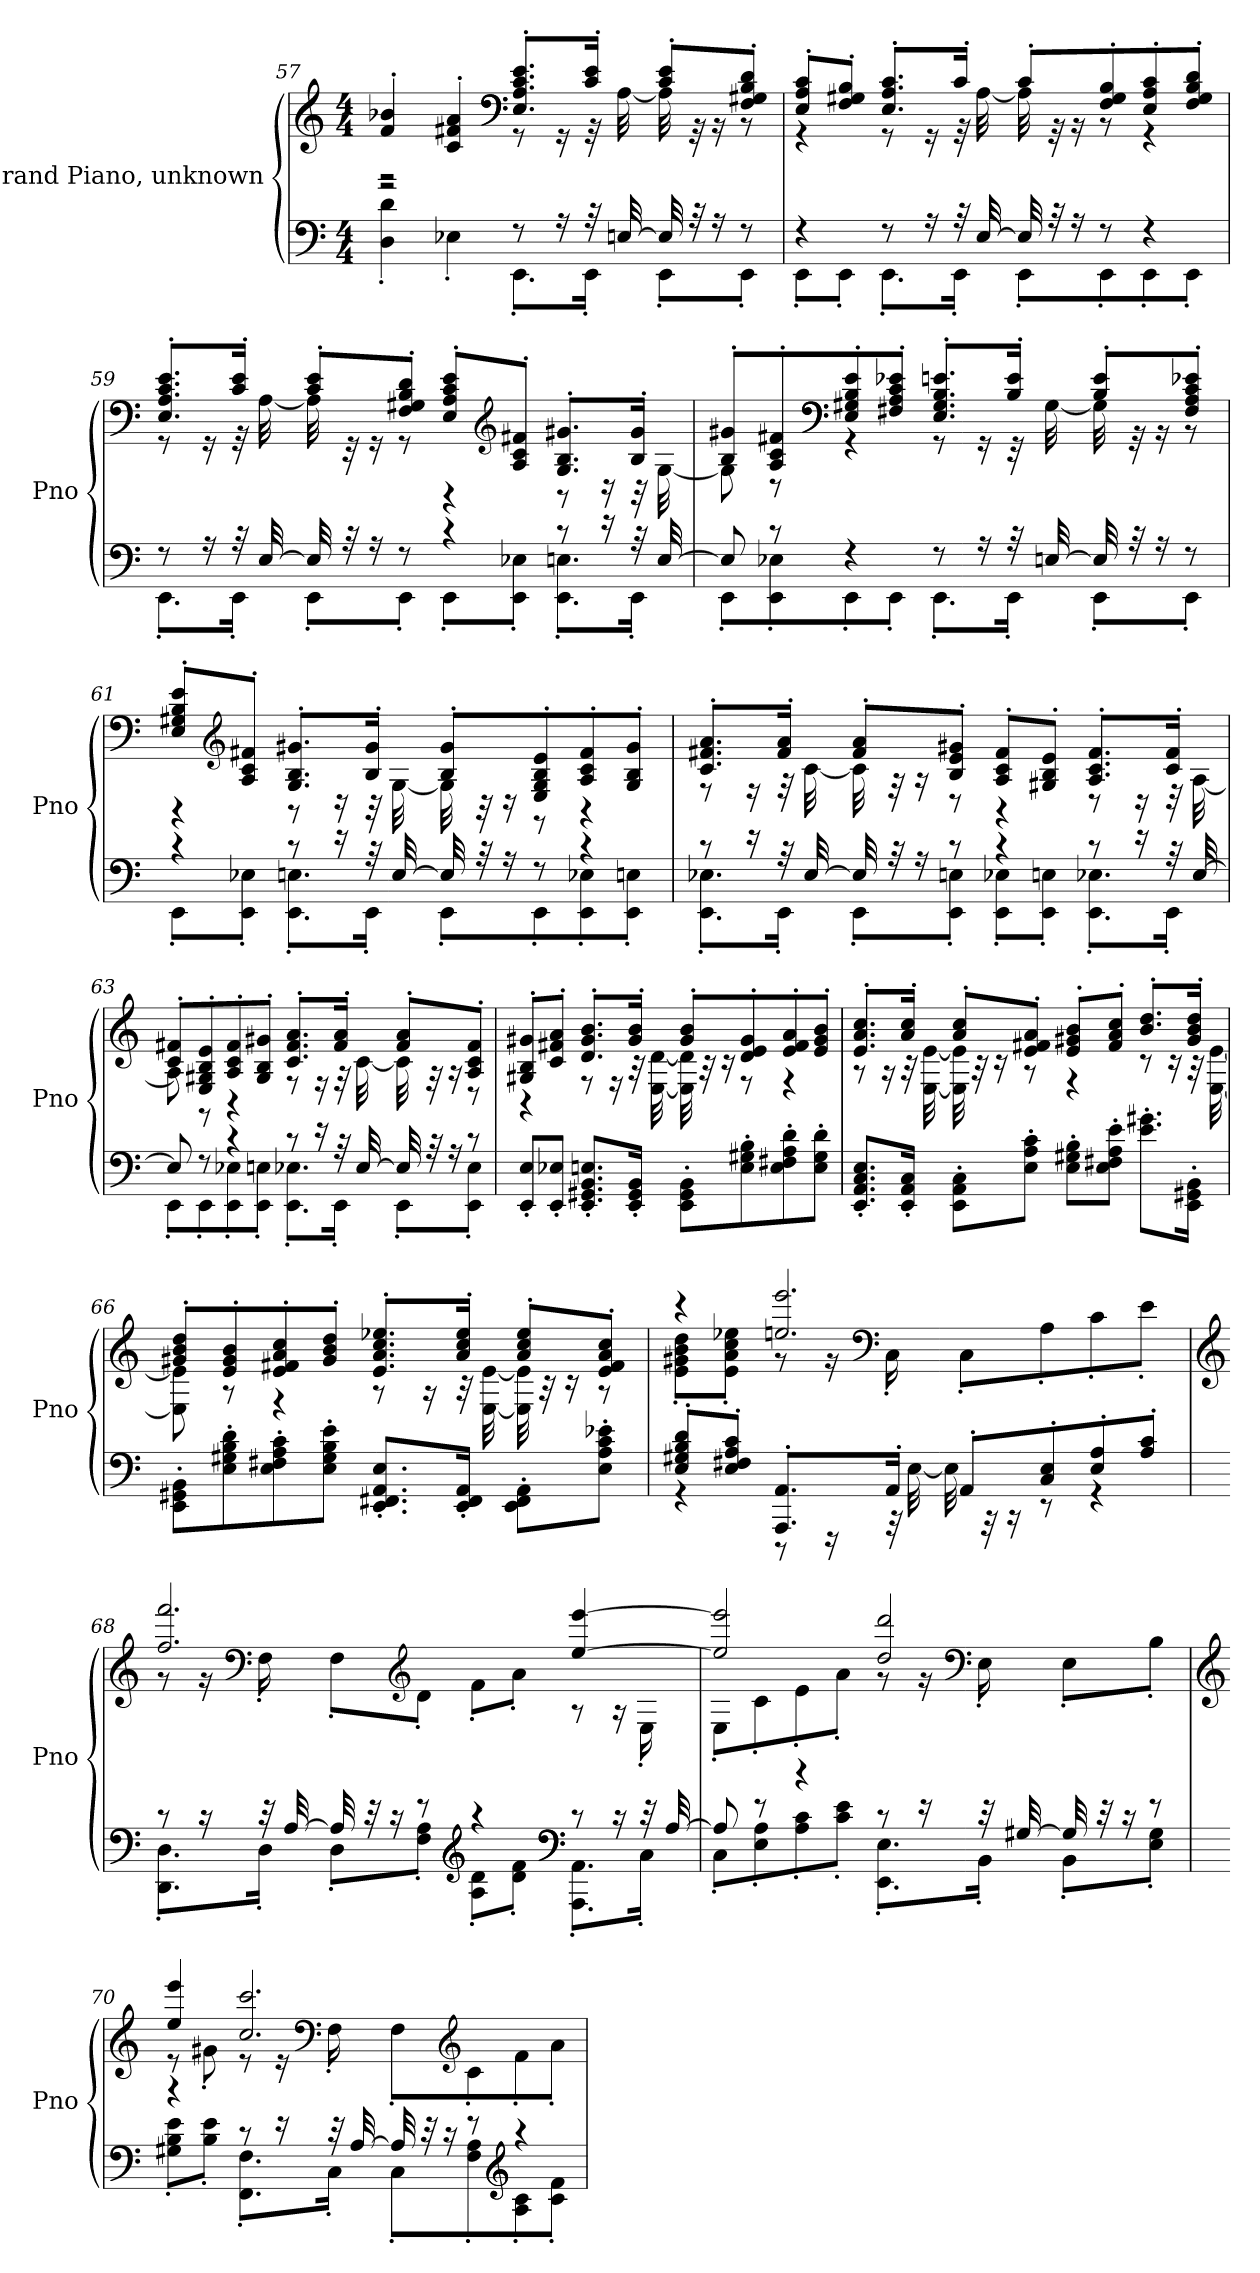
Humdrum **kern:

**kern	**kern
*part1	*part1
*staff2	*staff1
*I"Grand Piano, unknown	*
*I'Pno	*
!!LO:LB:g=z
*clefF4	*clefG2
*k[]	*k[]
*M4/4	*M4/4
=57	=57
*^	*^
2r	4D\' 4d\'	4f/' 4b-X/'	2r
.	4E-X'\	4c/' 4f#X/' 4a/'	.
*	*	*clefF4	*
8r	8.EE'\L	8.E/' 8.A/' 8.c/' 8.e/'L	8r
16r	.	.	16r
32r	16EE'\Jk	16c/' 16e/'Jk	32r
[32En/	.	.	[32A\
32E/]	8EE'\L	8c/' 8e/'L	32A\]
32r	.	.	32r
16r	.	.	16r
8r	8EE'\J	8F/' 8G#X/' 8B/' 8d/'J	8r
=58	=58	=58	=58
4r	8EE'\L	8E/' 8A/' 8c/'L	4r
.	8EE'\J	8F/' 8G#X/' 8B/'J	.
8r	8.EE'\L	8.E/' 8.A/' 8.c/'L	8r
16r	.	.	16r
32r	16EE'\Jk	16c'/Jk	32r
[32E/	.	.	[32A\
32E/]	8EE'\L	8c'/L	32A\]
32r	.	.	32r
16r	.	.	16r
8r	8EE'\	8F/' 8G#/' 8B/'	8r
4r	8EE'\	8E/' 8A/' 8c/'	4r
.	8EE'\J	8F/' 8G#/' 8B/' 8d/'J	.
!!LO:PB:g=z	!!
=59	=59	=59	=59
8r	8.EE'\L	8.E/' 8.A/' 8.c/' 8.e/'L	8r
16r	.	.	16r
32r	16EE'\Jk	16c/' 16e/'Jk	32r
[32E/	.	.	[32A\
32E/]	8EE'\L	8c/' 8e/'L	32A\]
32r	.	.	32r
16r	.	.	16r
8r	8EE'\J	8F/' 8G#X/' 8B/' 8d/'J	8r
4r	8EE'\L	8E/' 8A/' 8c/' 8e/'L	4r
*	*	*clefG2	*
.	8EE\' 8E-X\'J	8A/' 8c/' 8f#X/'J	.
8r	8.EE\' 8.En\'L	8.G#/' 8.B/' 8.g#X/'L	8r
16r	.	.	16r
32r	16EE'\Jk	16B/' 16g#/'Jk	32r
[32E/	.	.	[32G#\
=60	=60	=60	=60
8E/]	8EE'\L	8B/' 8g#X/'L	8G#\]
8r	8EE\' 8E-X\'	8A/' 8c/' 8f#X/'	8r
*	*	*clefF4	*
4r	8EE'\	8E/' 8G#X/' 8B/' 8e/'	4r
.	8EE'\J	8F#X/' 8A/' 8c/' 8e-X/'J	.
8r	8.EE'\L	8.E/' 8.G#/' 8.B/' 8.en/'L	8r
16r	.	.	16r
32r	16EE'\Jk	16B/' 16e/'Jk	32r
[32En/	.	.	[32G#\
32E/]	8EE'\L	8B/' 8e/'L	32G#\]
32r	.	.	32r
16r	.	.	16r
8r	8EE'\J	8F#/' 8A/' 8c/' 8e-X/'J	8r
!!LO:LB:g=z	!!
=61	=61	=61	=61
4r	8EE'\L	8E/' 8G#X/' 8B/' 8e/'L	4r
*	*	*clefG2	*
.	8EE\' 8E-X\'J	8A/' 8c/' 8f#X/'J	.
8r	8.EE\' 8.En\'L	8.G#/' 8.B/' 8.g#X/'L	8r
16r	.	.	16r
32r	16EE'\Jk	16B/' 16g#/'Jk	32r
[32E/	.	.	[32G#\
32E/]	8EE'\L	8B/' 8g#/'L	32G#\]
32r	.	.	32r
16r	.	.	16r
8r	8EE'\	8E/' 8G#/' 8B/' 8e/'	8r
4r	8EE\' 8E-X\'	8A/' 8c/' 8f#/'	4r
.	8EE\' 8En\'J	8G#/' 8B/' 8g#/'J	.
=62	=62	=62	=62
8r	8.EE\' 8.E-X\'L	8.c/' 8.f#X/' 8.a/'L	8r
16r	.	.	16r
32r	16EE'\Jk	16f#/' 16a/'Jk	32r
[32E-/	.	.	[32c\
32E-/]	8EE'\L	8f#/' 8a/'L	32c\]
32r	.	.	32r
16r	.	.	16r
8r	8EE\' 8En\'J	8B/' 8e/' 8g#X/'J	8r
4r	8EE\' 8E-X\'L	8A/' 8c/' 8f#/'L	4r
.	8EE\' 8En\'J	8G#X/' 8B/' 8e/'J	.
8r	8.EE\' 8.E-X\'L	8.A/' 8.c/' 8.f#/'L	8r
16r	.	.	16r
32r	16EE'\Jk	16c/' 16f#/'Jk	32r
[32E-/	.	.	[32A\
!!LO:LB:g=z	!!
=63	=63	=63	=63
8E-/]	8EE'\L	8c/' 8f#X/'L	8A\]
8r	8EE'\	8E/' 8G#X/' 8B/' 8e/'	8r
4r	8EE\' 8E-X\'	8A/' 8c/' 8f#/'	4r
.	8EE\' 8En\'J	8G#/' 8B/' 8g#X/'J	.
8r	8.EE\' 8.E-X\'L	8.c/' 8.f#/' 8.a/'L	8r
16r	.	.	16r
32r	16EE'\Jk	16f#/' 16a/'Jk	32r
[32E-/	.	.	[32c\
32E-/]	8EE'\L	8f#/' 8a/'L	32c\]
32r	.	.	32r
16r	.	.	16r
8r	8EE\' 8E-\'J	8A/' 8c/' 8f#/'J	8r
*v	*v	*	*
=64	=64	=64
8EE/' 8E/'L	8G#X/' 8B/' 8g#X/'L	4r
8EE/' 8E-X/'J	8c/' 8f#X/' 8a/'J	.
8.EE/' 8.GG#X/' 8.BB/' 8.En/'L	8.d/' 8.g#/' 8.b/'L	8r
.	.	16r
16EE/' 16GG#/' 16BB/'Jk	16g#/' 16b/'Jk	32r
.	.	[32E\ [32d\
8EE\' 8GG#\' 8BB\'L	8g#/' 8b/'L	32E\] 32d\]
.	.	32r
.	.	16r
8E\' 8G#X\' 8B\'	8d/' 8e/' 8g#/'	8r
8E\' 8F#X\' 8A\' 8d\'	8e/' 8f#/' 8a/'	4r
8E\' 8G#\' 8d\'J	8e/' 8g#/' 8b/'J	.
!!LO:LB:g=z	!!
=65	=65	=65
8.EE/' 8.AA/' 8.C/' 8.E/'L	8.e/' 8.a/' 8.cc/'L	8r
.	.	16r
16EE/' 16AA/' 16C/'Jk	16a/' 16cc/'Jk	32r
.	.	[32E\ [32e\
8EE\' 8AA\' 8C\'L	8a/' 8cc/'L	32E\] 32e\]
.	.	32r
.	.	16r
8E\' 8A\' 8c\'J	8e/' 8f#X/' 8a/'J	8r
8E\' 8G#X\' 8B\'L	8e/' 8g#X/' 8b/'L	4r
8E\' 8F#X\' 8A\' 8e\'J	8f#/' 8a/' 8cc/'J	.
8.e\' 8.g#X\'L	8.b/' 8.dd/'L	8r
.	.	16r
16EE\' 16GG#X\' 16BB\'Jk	16g#/' 16b/' 16dd/'Jk	32r
.	.	[32E\ [32e\
=66	=66	=66
8EE\' 8GG#X\' 8BB\'L	8g#X/' 8b/' 8dd/'L	8E\] 8e\]
8E\' 8G#X\' 8B\' 8d\'	8e/' 8g#/' 8b/'	8r
8E\' 8F#X\' 8A\' 8c\'	8e/' 8f#X/' 8a/' 8cc/'	4r
8E\' 8G#\' 8B\' 8e\'J	8g#/' 8b/' 8dd/'J	.
8.EE/' 8.FF#X/' 8.AA/' 8.E/'L	8.e/' 8.a/' 8.cc/' 8.ee-X/'L	8r
.	.	16r
16EE/' 16FF#/' 16AA/'Jk	16a/' 16cc/' 16ee-/'Jk	32r
.	.	[32E\ [32e\
8EE\' 8FF#\' 8AA\'L	8a/' 8cc/' 8ee-/'L	32E\] 32e\]
.	.	32r
.	.	16r
8E\' 8A\' 8c\' 8e-X\'J	8e/' 8f#/' 8a/' 8cc/'J	8r
!!LO:LB:g=z	!!
=67	=67	=67
*^	*	*
8E/' 8G#X/' 8B/' 8d/'L	4r	4r	8e\' 8g#X\' 8b\' 8dd\'L
8E/' 8F#X/' 8A/' 8c/'J	.	.	8e\' 8a\' 8cc\' 8ee-X\'J
8.AAA/' 8.AA/'L	8r	2.een/ 2.eee/	8r
.	16r	.	16r
*	*	*clefF4	*
16AA'/Jk	32r	.	16C'\
.	[32E\	.	.
8AA'/L	32E\]	.	8C'\L
.	32r	.	.
.	16r	.	.
8C/' 8E/'	8r	.	8A'\
8E/' 8A/'	4r	.	8c'\
8A/' 8c/'J	.	.	8e'\J
=68	=68	=68	=68
*	*	*clefG2	*
8r	8.DD\' 8.D\'L	2.ff/ 2.fff/	8r
16r	.	.	16r
*	*	*clefF4	*
32r	16D'\Jk	.	16F'\
[32A/	.	.	.
32A/]	8D'\L	.	8F'\L
32r	.	.	.
16r	.	.	.
*	*	*clefG2	*
8r	8F\' 8A\'J	.	8d'\J
*clefG2	*	*	*
4r	8A\' 8d\'L	.	8f'\L
.	8d\' 8f\'J	.	8a'\J
*clefF4	*	*	*
8r	8.AAA\' 8.AA\'L	[4ee/ [4eee/	8r
16r	.	.	16r
32r	16C'\Jk	.	16E'\
[32A/	.	.	.
!!LO:PB:g=z	!!
=69	=69	=69	=69
8A/]	8C'\L	2ee/] 2eee/]	8E'\L
8r	8E\' 8A\'	.	8c'\
4r	8A\' 8c\'	.	8e'\
.	8c\' 8e\'J	.	8a'\J
8r	8.EE\' 8.E\'L	2dd/ 2ddd/	8r
16r	.	.	16r
*	*	*clefF4	*
32r	16BB'\Jk	.	16E'\
[32G#X/	.	.	.
32G#/]	8BB'\L	.	8E'\L
32r	.	.	.
16r	.	.	.
8r	8E\' 8G#\'J	.	8B'\J
=70	=70	=70	=70
*	*	*clefG2	*
4r	8G#X\' 8B\' 8e\'L	4ee/ 4eee/	8r
.	8B\' 8e\'J	.	8g#X'\
8r	8.FF\' 8.F\'L	2.cc/ 2.ccc/	8r
16r	.	.	16r
*	*	*clefF4	*
32r	16C'\Jk	.	16F'\
[32A/	.	.	.
32A/]	8C'\L	.	8F'\L
32r	.	.	.
16r	.	.	.
*	*	*clefG2	*
8r	8F\' 8A\'	.	8c'\
*clefG2	*	*	*
4r	8A\' 8c\'	.	8f'\
.	8c\' 8f\'J	.	8a'\J
*v	*v	*	*
*	*v	*v
=	=
*-	*-
